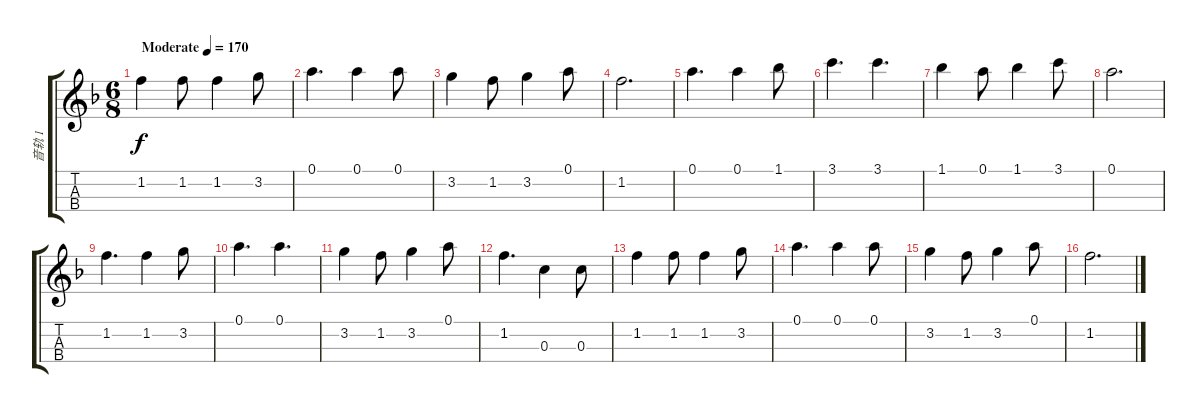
\track ("音轨 1" "音轨 1") {instrument acousticguitarnylon}
\staff {score tabs}
\tuning (A4 E4 C4 G4) {hide}
\ts (6 8)
\tempo (170 "Moderate")
\clef g2
\ks f
1.2.4{dy f instrument acousticguitarnylon} 1.2.8 1.2.4 3.2.8 |
0.1.4{d} 0.1.4 0.1.8 |
3.2.4 1.2.8 3.2.4 0.1.8 |
1.2.2{d} |
0.1.4{d} 0.1.4 1.1.8 |
3.1.4{d} 3.1.4{d} |
1.1.4 0.1.8 1.1.4 3.1.8 |
0.1.2{d} |
1.2.4{d} 1.2.4 3.2.8 |
0.1.4{d} 0.1.4{d} |
3.2.4 1.2.8 3.2.4 0.1.8 |
1.2.4{d} 0.3.4 0.3.8 |
1.2.4 1.2.8 1.2.4 3.2.8 |
0.1.4{d} 0.1.4 0.1.8 |
3.2.4 1.2.8 3.2.4 0.1.8 |
1.2.2{d}
